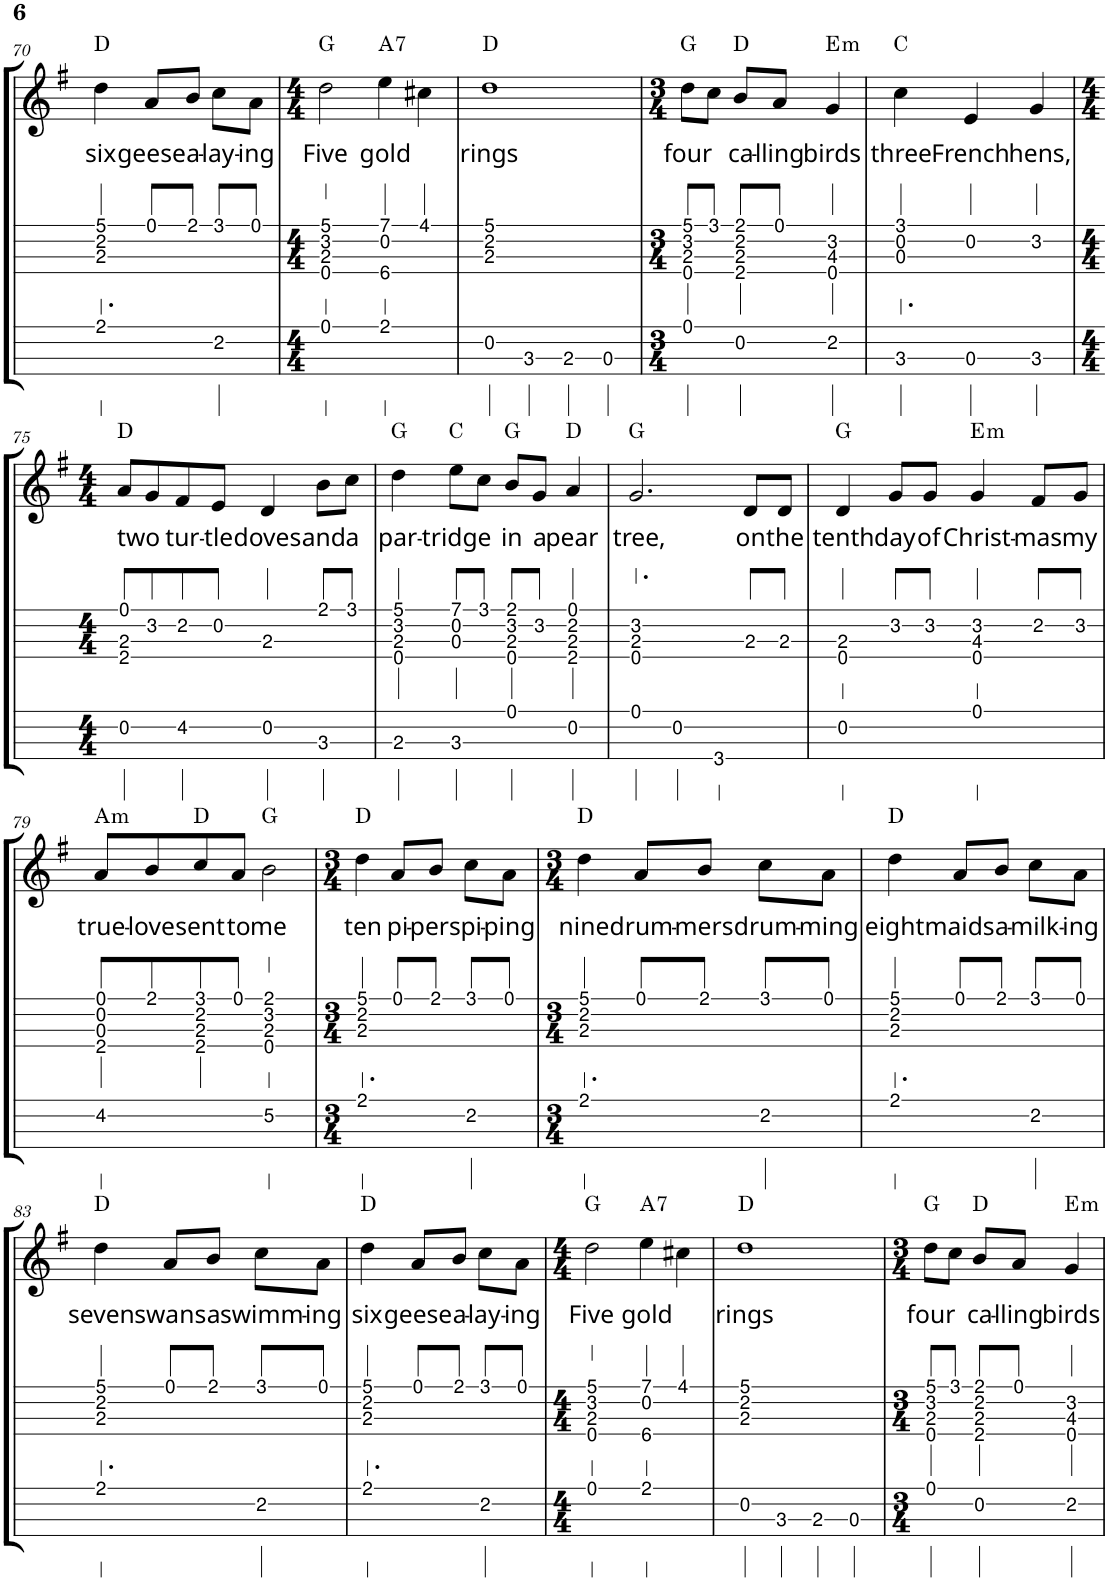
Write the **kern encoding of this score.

**kern	**kern	**kern	**text	**harte
*part3	*part2	*part1	*part1	*part1
*staff3	*staff2	*staff1	*staff1	*
*I"Bass Guitar	*I"Ukulele	*I"Mandolin	*	*
!!LO:PB:g=z
*	*	*clefG2	*	*
*k[f#]	*k[f#]	*k[f#]	*	*
*G:	*G:	*G:	*	*
*M3/4	*M3/4	*M3/4	*	*
=70	=70	=70	=70	=70
*	*^	*	*	*
!	!	!	!	!LO:LY:b	!
2AA\	4dd/	2.d\ 2.f#\	4dd\	six	D:maj
!	!	!	!	!LO:LY:b	!
.	8a/L	.	8a/L	geese	.
!	!	!	!	!LO:LY:b	!
.	8b/J	.	8b/J	a-	.
!	!	!	!	!LO:LY:b	!
4EE\	8cc/L	.	8cc\L	-lay-	.
!	!	!	!	!LO:LY:b	!
.	8a/J	.	8a\J	-ing	.
=71	=71	=71	=71	=71	=71
*M4/4	*M4/4	*	*M4/4	*	*
!	!	!	!	!LO:LY:b	!
2GG\	2dd/	2G\ 2d\ 2g\	2dd\	Five	G:maj
!	!	!	!	!LO:LY:b	!LO:H:kt=7
2AA\	4ee/	2c#\ 2e\	4ee\	gold	A:7
.	4cc#/	.	4cc#X\	.	.
=72	=72	=72	=72	=72	=72
!	!	!	!	!LO:LY:b	!
4DD\	1dd	1d 1f#	1dd	rings	D:maj
4CC\	.	.	.	.	.
4BBB\	.	.	.	.	.
4AAA\	.	.	.	.	.
=73	=73	=73	=73	=73	=73
*M3/4	*M3/4	*	*M3/4	*	*
!	!	!	!	!LO:LY:b	!
4GG\	8dd/L	4G\ 4d\ 4g\	8dd\L	four	G:maj
.	8cc/J	.	8cc\J	.	.
!	!	!	!	!LO:LY:b	!
4DD\	8b/L	4A\ 4d\ 4f#\	8b/L	ca-	D:maj
!	!	!	!	!LO:LY:b	!
.	8a/J	.	8a/J	-lling	.
!	!	!	!	!LO:LY:b	!LO:H:kt=m
4EE\	4g/	4G\ 4e\	4g/	birds	E:min
=74	=74	=74	=74	=74	=74
!	!	!	!	!LO:LY:b	!
4CC\	4cc/	2.c\ 2.e\	4cc\	three	C:maj
!	!	!	!	!LO:LY:b	!
4AAA\	4e/	.	4e/	French	.
!	!	!	!	!LO:LY:b	!
4CC\	4g/	.	4g/	hens,	.
!!LO:LB:g=z
=75	=75	=75	=75	=75	=75
*M4/4	*M4/4	*	*M4/4	*	*
!	!	!	!	!LO:LY:b	!
4DD\	8a/L	1A 1d	8a/L	two	D:maj
.	8g/	.	8g/	.	.
!	!	!	!	!LO:LY:b	!
4FF#\	8f#/	.	8f#/	tur-	.
!	!	!	!	!LO:LY:b	!
.	8e/J	.	8e/J	-tle	.
!	!	!	!	!LO:LY:b	!
4DD\	4d/	.	4d/	doves	.
!	!	!	!	!LO:LY:b	!
4CC\	8b/L	.	8b\L	and	.
!	!	!	!	!LO:LY:b	!
.	8cc/J	.	8cc\J	a	.
=76	=76	=76	=76	=76	=76
!	!	!	!	!LO:LY:b	!
4BBB\	4dd/	4G\ 4d\ 4g\	4dd\	par-	G:maj
!	!	!	!	!LO:LY:b	!
4CC\	8ee/L	4c\ 4e\	8ee\L	-tridge	C:maj
.	8cc/J	.	8cc\J	.	.
!	!	!	!	!LO:LY:b	!
4GG\	8b/L	4G\ 4d\ 4g\	8b/L	in	G:maj
!	!	!	!	!LO:LY:b	!
.	8g/J	.	8g/J	a	.
!	!	!	!	!LO:LY:b	!
4DD\	4a/	4A\ 4d\ 4f#\	4a/	pear	D:maj
=77	=77	=77	=77	=77	=77
!	!	!	!	!LO:LY:b	!
4GG\	2.g/	1G 1d	2.g/	tree,	G:maj
4DD\	.	.	.	.	.
2GGG\	.	.	.	.	.
!	!	!	!	!LO:LY:b	!
.	8d/L	.	8d/L	on	.
!	!	!	!	!LO:LY:b	!
.	8d/J	.	8d/J	the	.
=78	=78	=78	=78	=78	=78
!	!	!	!	!LO:LY:b	!
2DD\	4d/	2G\	4d/	tenth	G:maj
!	!	!	!	!LO:LY:b	!
.	8g/L	.	8g/L	day	.
!	!	!	!	!LO:LY:b	!
.	8g/J	.	8g/J	of	.
!	!	!	!	!LO:LY:b	!LO:H:kt=m
2GG\	4e/ 4g/	2G\	4g/	Christ-	E:min
!	!	!	!	!LO:LY:b	!
.	8f#/L	.	8f#/L	-mas	.
!	!	!	!	!LO:LY:b	!
.	8g/J	.	8g/J	my	.
!!LO:LB:g=z
=79	=79	=79	=79	=79	=79
!	!	!	!	!LO:LY:b	!LO:H:kt=m
2FF#\	8a/L	4A\ 4c\ 4e\	8a/L	true-	A:min
!	!	!	!	!LO:LY:b	!
.	8b/	.	8b/	-love	.
!	!	!	!	!LO:LY:b	!
.	8cc/	4A\ 4d\ 4f#\	8cc/	sent	D:maj
!	!	!	!	!LO:LY:b	!
.	8a/J	.	8a/J	to	.
!	!	!	!	!LO:LY:b	!
2GG\	2b/	2G\ 2d\ 2g\	2b\	me	G:maj
=80	=80	=80	=80	=80	=80
*M3/4	*M3/4	*	*M3/4	*	*
!	!	!	!	!LO:LY:b	!
2AA\	4dd/	2.d\ 2.f#\	4dd\	ten	D:maj
!	!	!	!	!LO:LY:b	!
.	8a/L	.	8a/L	pi-	.
!	!	!	!	!LO:LY:b	!
.	8b/J	.	8b/J	-pers	.
!	!	!	!	!LO:LY:b	!
4EE\	8cc/L	.	8cc\L	pi-	.
!	!	!	!	!LO:LY:b	!
.	8a/J	.	8a\J	-ping	.
=81	=81	=81	=81	=81	=81
*M3/4	*M3/4	*	*M3/4	*	*
!	!	!	!	!LO:LY:b	!
2AA\	4dd/	2.d\ 2.f#\	4dd\	nine	D:maj
!	!	!	!	!LO:LY:b	!
.	8a/L	.	8a/L	drum-	.
!	!	!	!	!LO:LY:b	!
.	8b/J	.	8b/J	-mers	.
!	!	!	!	!LO:LY:b	!
4EE\	8cc/L	.	8cc\L	drum-	.
!	!	!	!	!LO:LY:b	!
.	8a/J	.	8a\J	-ming	.
=82	=82	=82	=82	=82	=82
!	!	!	!	!LO:LY:b	!
2AA\	4dd/	2.d\ 2.f#\	4dd\	eight	D:maj
!	!	!	!	!LO:LY:b	!
.	8a/L	.	8a/L	maids	.
!	!	!	!	!LO:LY:b	!
.	8b/J	.	8b/J	a-	.
!	!	!	!	!LO:LY:b	!
4EE\	8cc/L	.	8cc\L	-milk-	.
!	!	!	!	!LO:LY:b	!
.	8a/J	.	8a\J	-ing	.
!!LO:LB:g=z
=83	=83	=83	=83	=83	=83
!	!	!	!	!LO:LY:b	!
2AA\	4dd/	2.d\ 2.f#\	4dd\	seven	D:maj
!	!	!	!	!LO:LY:b	!
.	8a/L	.	8a/L	swans	.
!	!	!	!	!LO:LY:b	!
.	8b/J	.	8b/J	a	.
!	!	!	!	!LO:LY:b	!
4EE\	8cc/L	.	8cc\L	swimm-	.
!	!	!	!	!LO:LY:b	!
.	8a/J	.	8a\J	-ing	.
=84	=84	=84	=84	=84	=84
!	!	!	!	!LO:LY:b	!
2AA\	4dd/	2.d\ 2.f#\	4dd\	six	D:maj
!	!	!	!	!LO:LY:b	!
.	8a/L	.	8a/L	geese	.
!	!	!	!	!LO:LY:b	!
.	8b/J	.	8b/J	a-	.
!	!	!	!	!LO:LY:b	!
4EE\	8cc/L	.	8cc\L	-lay-	.
!	!	!	!	!LO:LY:b	!
.	8a/J	.	8a\J	-ing	.
=85	=85	=85	=85	=85	=85
*M4/4	*M4/4	*	*M4/4	*	*
!	!	!	!	!LO:LY:b	!
2GG\	2dd/	2G\ 2d\ 2g\	2dd\	Five	G:maj
!	!	!	!	!LO:LY:b	!LO:H:kt=7
2AA\	4ee/	2c#\ 2e\	4ee\	gold	A:7
.	4cc#/	.	4cc#X\	.	.
=86	=86	=86	=86	=86	=86
!	!	!	!	!LO:LY:b	!
4DD\	1dd	1d 1f#	1dd	rings	D:maj
4CC\	.	.	.	.	.
4BBB\	.	.	.	.	.
4AAA\	.	.	.	.	.
=87	=87	=87	=87	=87	=87
*M3/4	*M3/4	*	*M3/4	*	*
!	!	!	!	!LO:LY:b	!
4GG\	8dd/L	4G\ 4d\ 4g\	8dd\L	four	G:maj
.	8cc/J	.	8cc\J	.	.
!	!	!	!	!LO:LY:b	!
4DD\	8b/L	4A\ 4d\ 4f#\	8b/L	ca-	D:maj
!	!	!	!	!LO:LY:b	!
.	8a/J	.	8a/J	-lling	.
!	!	!	!	!LO:LY:b	!LO:H:kt=m
4EE\	4g/	4G\ 4e\	4g/	birds	E:min
*	*v	*v	*	*	*
=	=	=	=	=
*-	*-	*-	*-	*-
